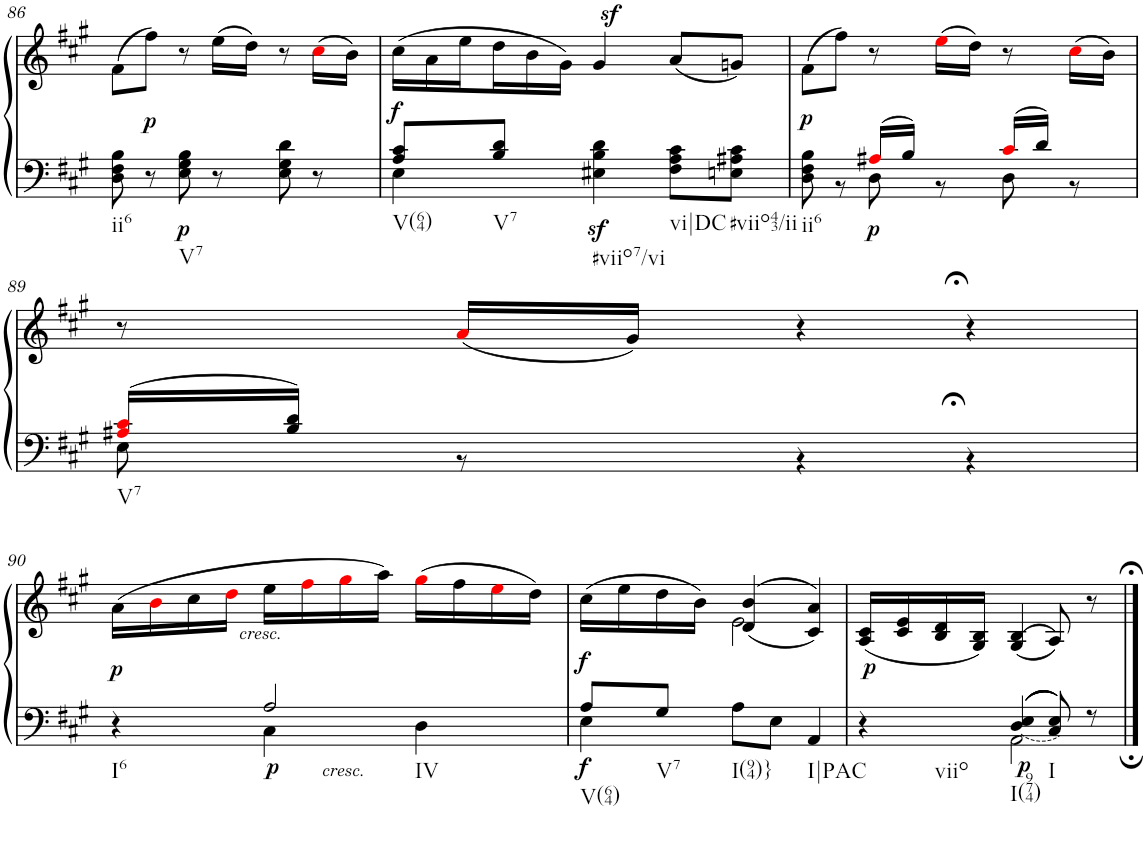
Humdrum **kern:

**kern	**kern	**dynam
*part1	*part1	*part1
*staff2	*staff1	*staff1/2
*I"unbenannt2	*	*
!!LO:PB:g=z
*clefF4	*clefG2	*
*k[f#c#g#]	*k[f#c#g#]	*
*M3/4	*M3/4	*
=86	=86	=86
!LO:TX:b:t=ii6	!	!
8D\ 8F#\ 8B\	(8f#\L	.
!	!	!LO:DY:b
8r	8ff#\J)	p
!LO:TX:b:t=V7	!	!
!	!	!LO:DY:b=2
8E\ 8G#\ 8B\	8r	p
8r	(16ee\LL	.
.	16dd\JJ)	.
8E\ 8G#\ 8d\	8r	.
8r	(16cc#i\LL	.
.	16b\JJ)	.
=87	=87	=87
*^	*	*
*	*	*Xbrackettup	*
!LO:TX:b:t=V(64)	!	!	!
!	!	!	!LO:DY:b
8A/ 8c#/L	4E\	(24cc#\LL	f
.	.	24a\	.
.	.	24ee\	.
!LO:TX:b:t=V7	!	!	!
8B/ 8d/J	.	24dd\	.
.	.	24b\	.
.	.	24g#\JJ)	.
!LO:TX:b:t=#viio7/vi	!	!	!
!	!	!	!LO:DY:b=2
4E#X\ 4B\ 4d\	2ryy	4g#z>/	sf
!LO:TX:b:t=vi|DC	!	!	!
8F#\ 8A\ 8c#\L	.	(8a/L	.
!LO:TX:b:t=#viio43/ii	!	!	!
8En\ 8A#X\ 8c#\J	.	8gn/J)	.
=88	=88	=88	=88
!LO:TX:b:t=ii6	!	!	!
!	!	!	!LO:DY:b
4ryy	8D\ 8F#\ 8B\	(8f#\L	p
.	8r	8ff#\J)	.
!	!	!	!LO:DY:b=2
16A#Xi/LL	8D\	8r	p
16B/JJ	.	.	.
8ryy	8r	(16eei\LL	.
.	.	16dd\JJ)	.
16c#i/LL	8D\	8r	.
16d/JJ	.	.	.
8ryy	8r	(16cc#i\LL	.
.	.	16b\JJ)	.
!!LO:LB:g=z
=89	=89	=89	=89
!LO:TX:b:t=V7	!	!	!
16A#Xi/ 16c#i/LL	8E\	8r	.
16B/ 16d/JJ	.	.	.
8ryy	8r	(16ai/LL	.
.	.	16g#/JJ)	.
4ryy	4r	4r	.
4ryy	4r;<	4r;<	.
!!LO:LB:g=z
=90	=90	=90	=90
!LO:TX:b:t=I6	!	!	!
!	!	!	!LO:DY:b
4r	4ryy	(16a\LL	p
.	.	16bi\	.
!	!	!LO:TX:b:i:t=cresc.	!
.	.	16cc#\	.
.	.	16ddi\JJ	.
!LO:TX:b:t=IV	!	!	!
!	!	!	!LO:DY:b=2
2A/	4C#\	16ee\LL	p
.	.	16ff#i\	.
.	.	16gg#i\	.
.	.	16aa\JJ)	.
!	!LO:TX:b:i:t=cresc.	!	!
.	4D\	(16gg#i\LL	.
.	.	16ff#\	.
.	.	16eei\	.
.	.	16dd\JJ)	.
=91	=91	=91	=91
*	*	*^	*
!LO:TX:b:t=V(64)	!	!	!	!
!	!	!	!	!LO:DY:b=2
!	!	!	!	!LO:DY:n=1:b
8A/L	4E\	(>16cc#\LL	4ryy	f f
.	.	16ee\	.	.
!LO:TX:b:t=V7	!	!	!	!
8G#/J	.	16dd\	.	.
.	.	16b\JJ)	.	.
!LO:TX:b:t=I(94)}	!	!	!	!
!LO:TX:b:t=I|PAC	!	!	!	!
2ryy	8A\L	(<(4d/ 4b/	2e\	.
.	8E\J	.	.	.
.	4AA/	4c#/ 4a/))	.	.
*	*	*v	*v	*
=92	=92	=92	=92
!LO:TX:b:t=viio	!	!	!
!	!	!	!LO:DY:a=2
4r	4ryy	(16A/ 16c#/LL	p
.	.	16c#/ 16e/	.
.	.	16B/ 16d/	.
.	.	16G#/ 16B/JJ)	.
!LO:TX:b:t=I(974)	!	!	!
!	!	!	!LO:DY:b=2
4D/ 4E/	2AA\	(>(4G#/ 4B/	p
!LO:TX:b:t=I	!	!	!
8C#/ 8E/	.	8A/))	.
8r	.	8r	.
*v	*v	*	*
==	==	==
*-	*-	*-
